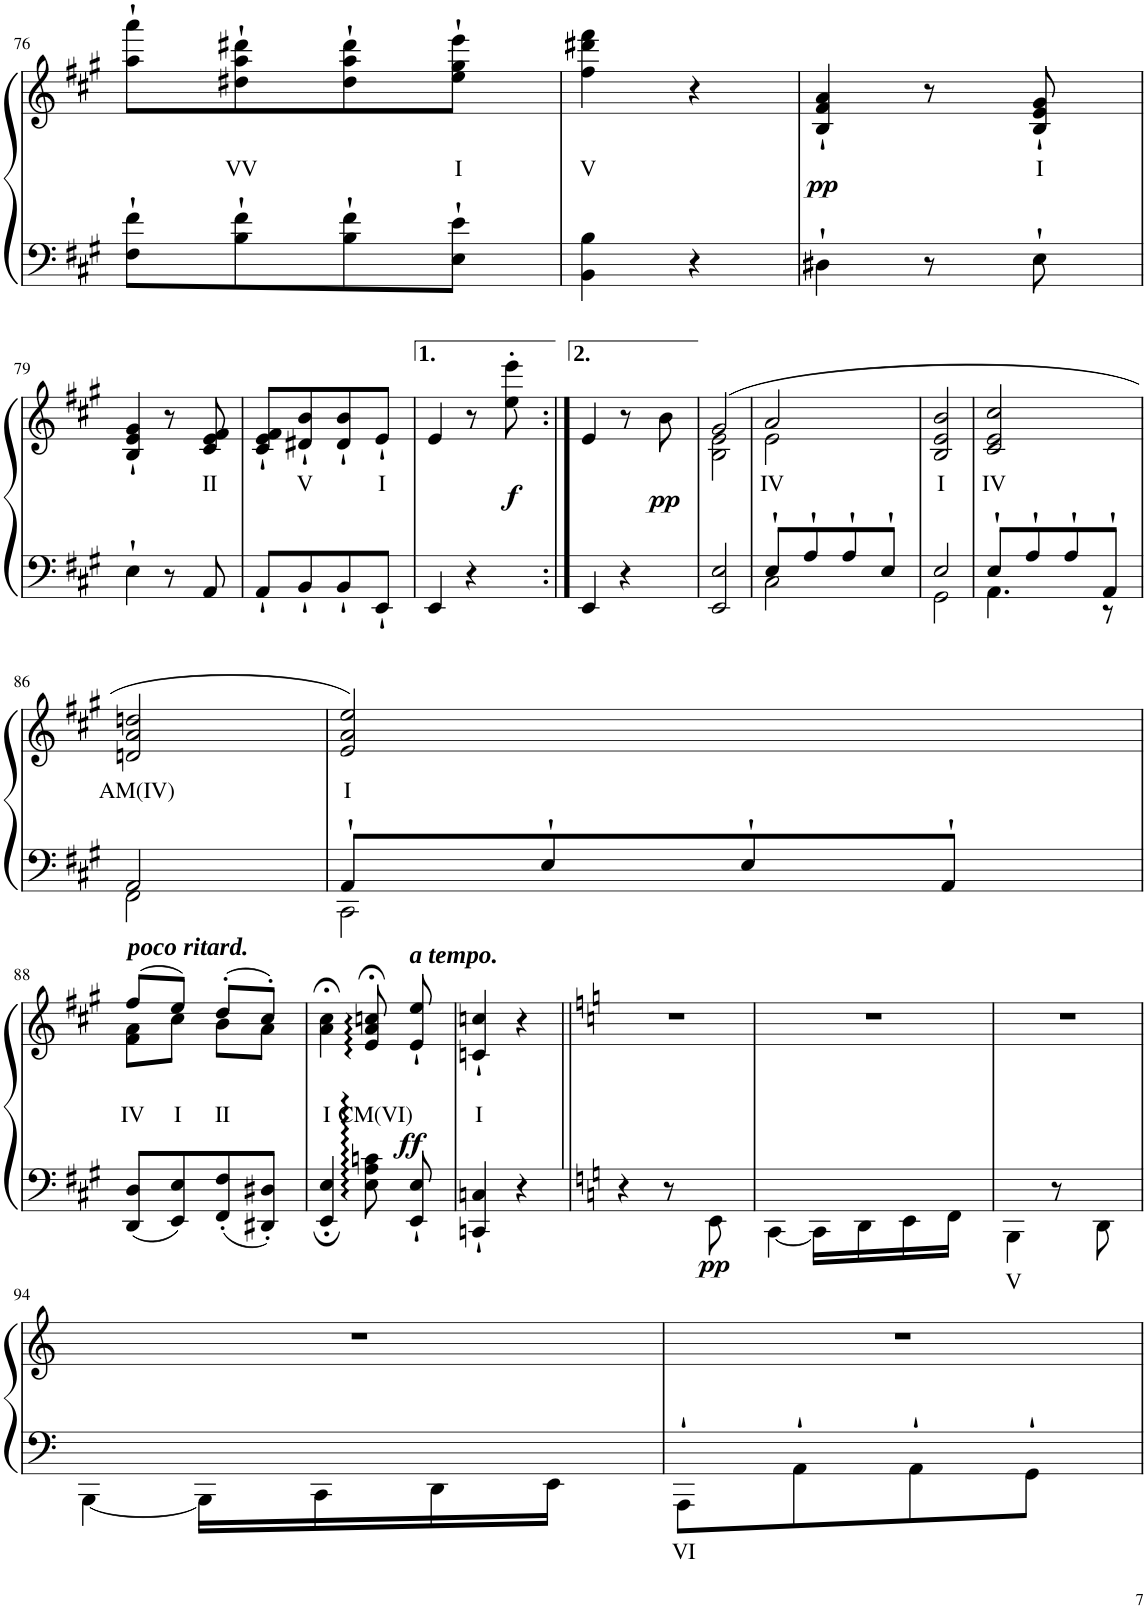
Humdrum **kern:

**kern	**text	**kern	**text	**dynam
*part1	*part1	*part1	*part1	*part1
*staff2	*staff2	*staff1	*staff1	*staff1/2
*I"Piano	*	*	*	*
*I'Pno	*	*	*	*
!!LO:PB:g=z
*clefF4	*	*clefG2	*	*
*k[f#c#g#]	*	*k[f#c#g#]	*	*
*M2/4	*	*M2/4	*	*
=76	=76	=76	=76	=76
8F#\'` 8f#\'`L	.	8aa\'` 8aaa\'`L	.	.
!	!	!	!LO:LY:b	!
8B\'` 8f#\'`	.	8dd#X\'` 8aa\'` 8ddd#X\'`	VV	.
8B\'` 8f#\'`	.	8dd#\'` 8aa\'` 8ddd#\'`	.	.
!	!	!	!LO:LY:b	!
8E\'` 8e\'`J	.	8ee\'` 8gg#\'` 8eee\'`J	I	.
=77	=77	=77	=77	=77
!	!	!	!LO:LY:b	!
4BB\ 4B\	.	4ff#\ 4ddd#X\ 4fff#\	V	.
4r	.	4r	.	.
=78	=78	=78	=78	=78
!	!	!	!	!LO:DY:b
4D#X'`\	.	4B/'` 4f#/'` 4a/'`	.	pp
8r	.	8r	.	.
!	!	!	!LO:LY:b	!
8E'`\	.	8B/'` 8e/'` 8g#/'`	I	.
!!LO:LB:g=z
=79	=79	=79	=79	=79
4E'`\	.	4B/'` 4e/'` 4g#/'`	.	.
8r	.	8r	.	.
!	!	!	!LO:LY:b	!
8AA/	.	8c#/ 8e/ 8f#/	II	.
=80	=80	=80	=80	=80
8AA'`/L	.	8c#/'` 8e/'` 8f#/'`L	.	.
!	!	!	!LO:LY:b	!
8BB'`/	.	8d#X/'` 8b/'`	V	.
8BB'`/	.	8d#/'` 8b/'`	.	.
!	!	!	!LO:LY:b	!
8EE'`/J	.	8e'`/J	I	.
=81	=81	=81	=81	=81
4EE/	.	4e/	.	.
4r	.	8r	.	.
!	!	!	!	!LO:DY:b
.	.	8ee\' 8eee\'	.	f
=81:|!	=81:|!	=81:|!	=81:|!	=81:|!
4EE/	.	4e/	.	.
4r	.	8r	.	.
!	!	!	!	!LO:DY:b
.	.	8b\	.	pp
=82	=82	=82	=82	=82
*	*	*^	*	*
2EE/ 2E/	.	(2g#/	2B\ 2e\	.	.
=83	=83	=83	=83	=83	=83
*^	*	*	*	*	*
!	!	!	!	!	!LO:LY:b	!
8E'`/L	2C#\	.	2a/	2e\	IV	.
8A'`/	.	.	.	.	.	.
8A'`/	.	.	.	.	.	.
8E'`/J	.	.	.	.	.	.
*	*	*	*v	*v	*	*
=84	=84	=84	=84	=84	=84
!	!	!	!	!LO:LY:b	!
2E/	2GG#\	.	2B/ 2e/ 2b/	I	.
=85	=85	=85	=85	=85	=85
!	!	!	!	!LO:LY:b	!
8E'`/L	4.AA\	.	2c#/ 2e/ 2cc#/	IV	.
8A'`/	.	.	.	.	.
8A'`/	.	.	.	.	.
8AA'`/J	8r	.	.	.	.
!!LO:LB:g=z
=86	=86	=86	=86	=86	=86
!	!	!	!	!LO:LY:b	!
2AA/	2FF#\	.	2dn/ 2a/ 2ddn/	AM(IV)	.
=87	=87	=87	=87	=87	=87
!	!	!	!	!LO:LY:b	!
8AA'`/L	2CC#\	.	2e/ 2a/ 2ee/)	I	.
8E'`/	.	.	.	.	.
8E'`/	.	.	.	.	.
8AA'`/J	.	.	.	.	.
*v	*v	*	*	*	*
!!LO:LB:g=z
=88	=88	=88	=88	=88
*	*	*^	*	*
!	!	!LO:TX:a:Bi:t=poco ritard.	!	!	!
!	!	!	!	!LO:LY:b	!
8DD/ 8D/L	.	(8ff#/L	8f#\ 8a\L	IV	.
!	!	!	!	!LO:LY:b	!
8EE/ 8E/	.	8ee/J)	8cc#\J	I	.
!	!	!	!	!LO:LY:b	!
8FF#/' 8F#/'	.	(>8dd'/L	8b\L	II	.
8DD#X/' 8D#X/'J	.	8cc#'/J)	8a\J	.	.
=89	=89	=89	=89	=89	=89
!	!	!	!	!LO:LY:b	!
*	*	*v	*v	*	*
4EE/; 4E/;	.	4a\;< 4cc#\;<	I	.
!	!	!	!LO:LY:b	!
8E\: 8A\: 8cn\:	.	8e/:;< 8a/:;< 8ccn/:;<	CM(VI)	.
!	!	!LO:TX:a:Bi:t=a tempo.	!	!
!	!	!	!	!LO:DY:b
8EE/'` 8E/'`	.	8e/'` 8ee/'`	.	ff
=90	=90	=90	=90	=90
!	!	!	!LO:LY:b	!
4CCn/'` 4Cn/'`	.	4cn/'` 4ccn/'`	I	.
4r	.	4r	.	.
=91||	=91||	=91||	=91||	=91||
*k[]	*	*k[]	*	*
4r	.	2r	.	.
8r	.	.	.	.
!	!	!	!	!LO:DY:b=2
8EE\	.	.	.	pp
=92	=92	=92	=92	=92
[<4CC\	.	2r	.	.
16CC\LL]	.	.	.	.
16DD\	.	.	.	.
16EE\	.	.	.	.
16FF\JJ	.	.	.	.
=93	=93	=93	=93	=93
!	!LO:LY:b	!	!	!
4BBB\	V	2r	.	.
8r	.	.	.	.
8DD\	.	.	.	.
!!LO:LB:g=z
=94	=94	=94	=94	=94
[<4BBB\	.	2r	.	.
16BBB\LL]	.	.	.	.
16CC\	.	.	.	.
16DD\	.	.	.	.
16EE\JJ	.	.	.	.
=95	=95	=95	=95	=95
!	!LO:LY:b	!	!	!
8AAA'`\L	VI	2r	.	.
8AA'`\	.	.	.	.
8AA'`\	.	.	.	.
8GG'`\J	.	.	.	.
=	=	=	=	=
*-	*-	*-	*-	*-
